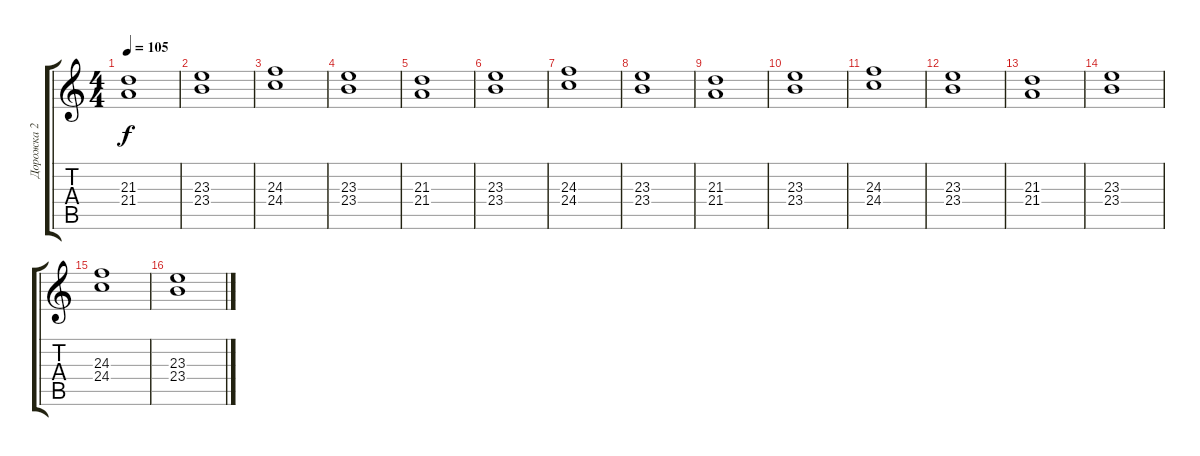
\track ("Дорожка 2" "Дорожка 2") {instrument tremolostrings}
\staff {score tabs}
\tuning (D4 A3 F3 C3 G2 C2) {hide}
\ts (4 4)
\tempo 105
\clef g2
\ks c
(21.3 21.4).1{dy f} |
(23.3 23.4).1 |
(24.3 24.4).1 |
(23.3 23.4).1 |
(21.3 21.4).1 |
(23.3 23.4).1 |
(24.3 24.4).1 |
(23.3 23.4).1 |
(21.3 21.4).1 |
(23.3 23.4).1 |
(24.3 24.4).1 |
(23.3 23.4).1 |
(21.3 21.4).1 |
(23.3 23.4).1 |
(24.3 24.4).1 |
(23.3 23.4).1
